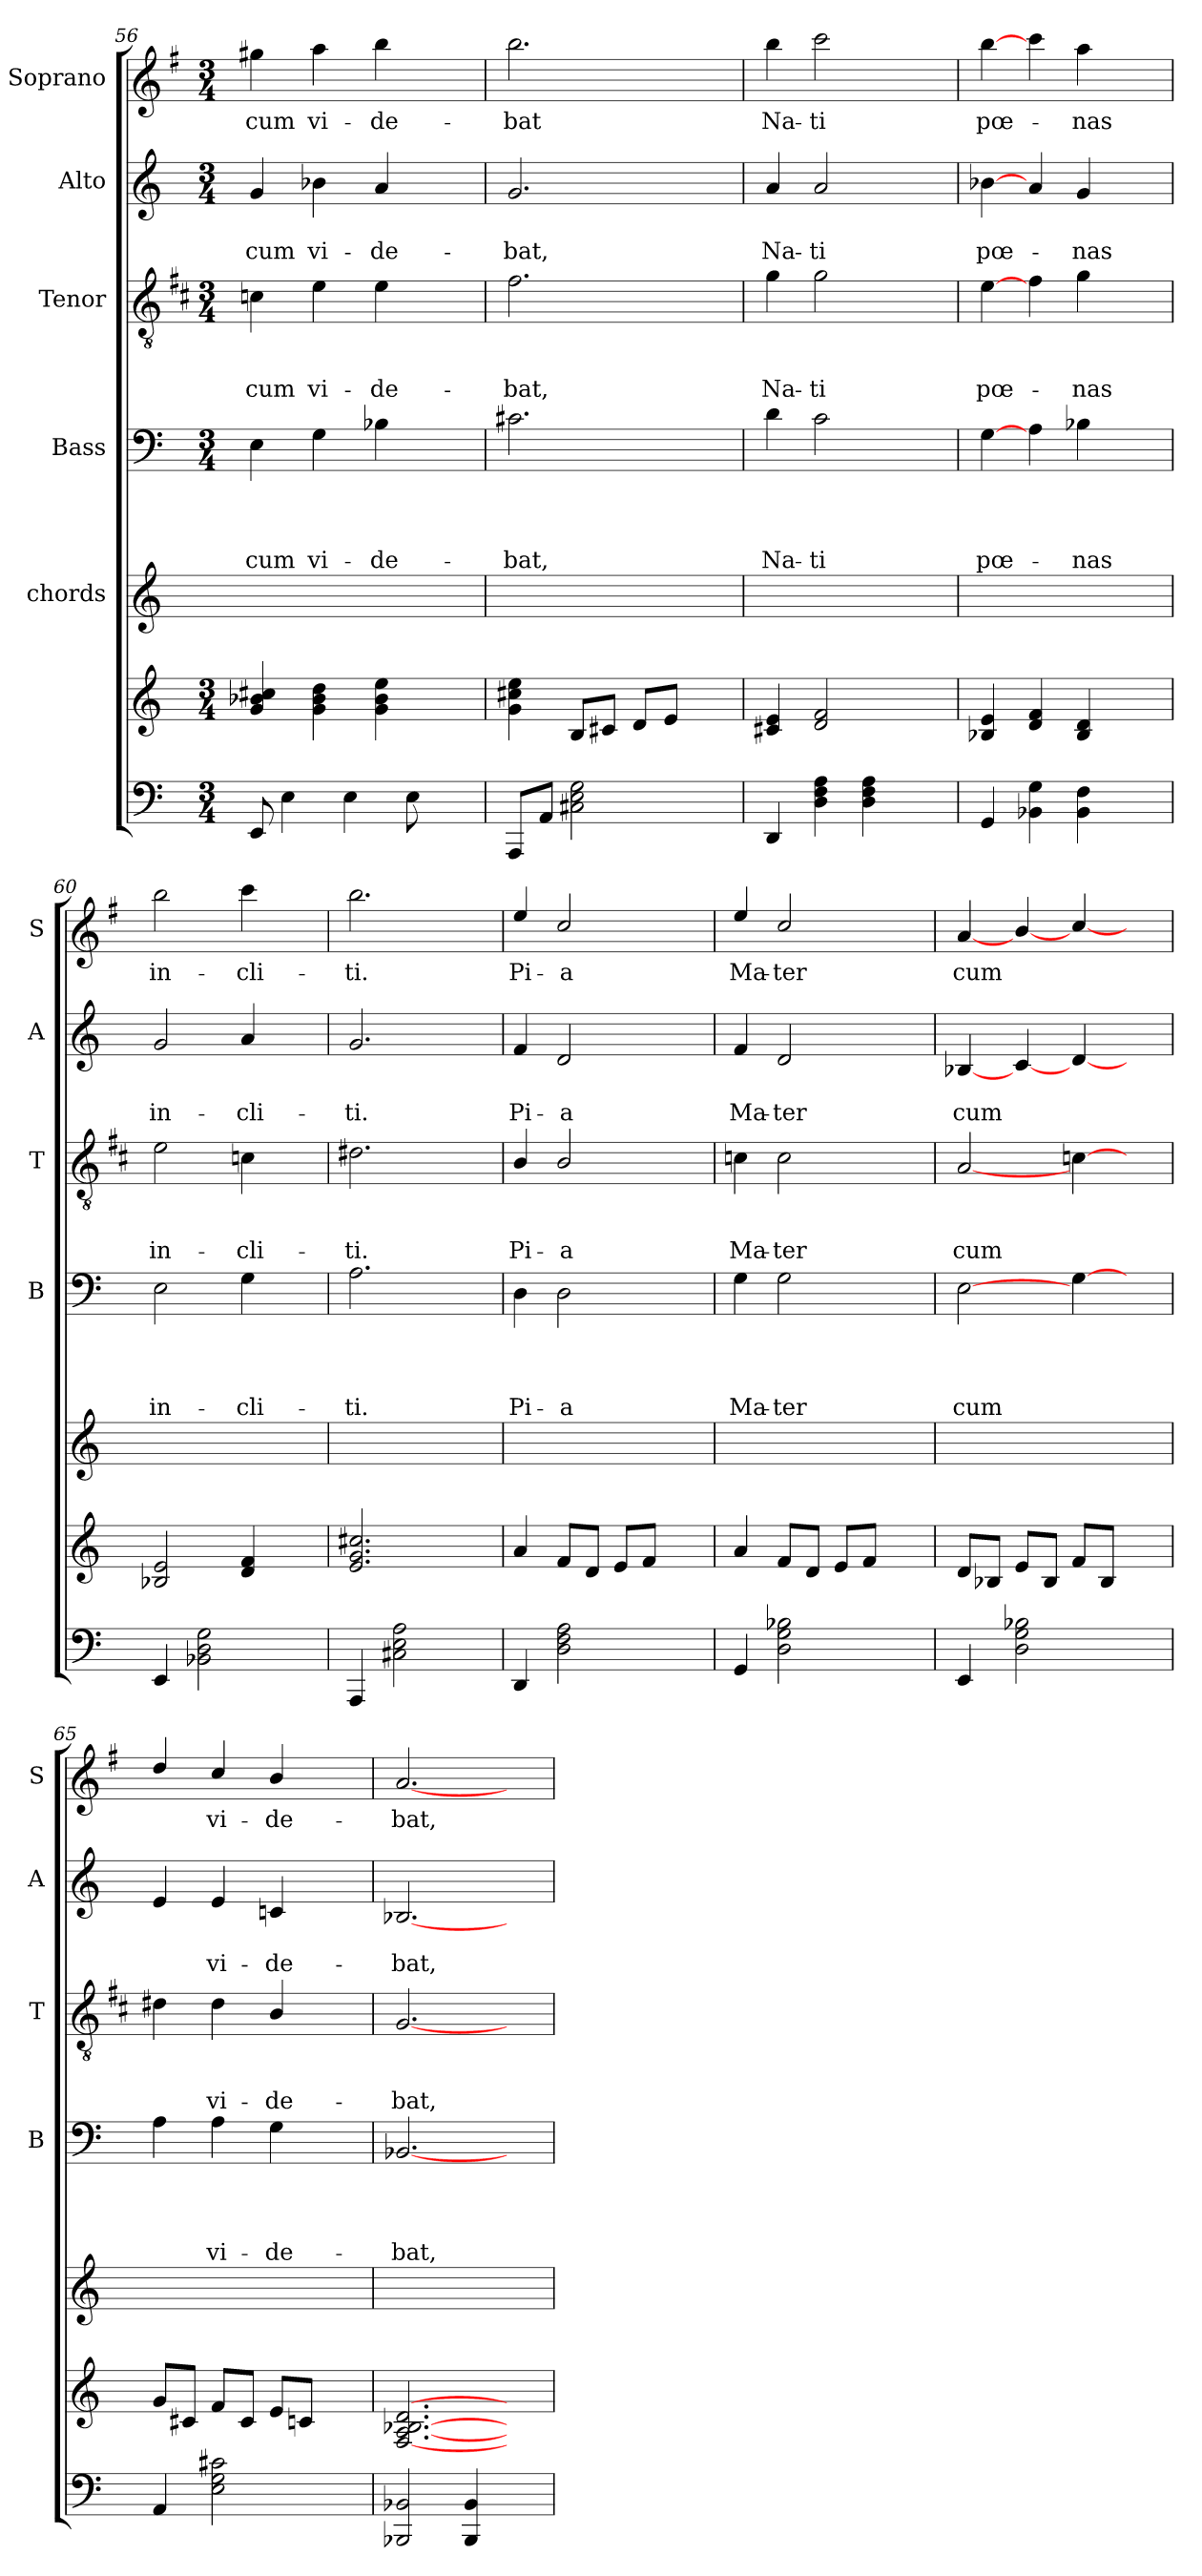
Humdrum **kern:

**kern	**kern	**kern	**kern	**text	**text	**text	**text	**kern	**text	**text	**text	**kern	**text	**text	**kern	**text
*part6	*part6	*part5	*part4	*part4	*part4	*part4	*part4	*part3	*part3	*part3	*part3	*part2	*part2	*part2	*part1	*part1
*staff7	*staff6	*staff5	*staff4	*staff4	*staff4	*staff4	*staff4	*staff3	*staff3	*staff3	*staff3	*staff2	*staff2	*staff2	*staff1	*staff1
*	*	*I"chords	*I"Bass	*	*	*	*	*I"Tenor	*	*	*	*I"Alto	*	*	*I"Soprano	*
*	*	*	*I'B	*	*	*	*	*I'T	*	*	*	*I'A	*	*	*I'S	*
*clefF4	*clefG2	*clefG2	*clefF4	*	*	*	*	*clefGv2	*	*	*	*clefG2	*	*	*clefG2	*
*	*	*	*	*	*	*	*	*ITrd1c2	*	*	*	*	*	*	*ITrd4c7	*
*k[]	*k[]	*k[]	*k[]	*	*	*	*	*k[]	*	*	*	*k[]	*	*	*k[]	*
*a:	*a:	*a:	*a:	*	*	*	*	*a:	*	*	*	*a:	*	*	*a:	*
*M3/4	*M3/4	*	*M3/4	*	*	*	*	*M3/4	*	*	*	*M3/4	*	*	*M3/4	*
=56	=56	=56	=56	=56	=56	=56	=56	=56	=56	=56	=56	=56	=56	=56	=56	=56
!	!	!	!	!	!	!	!LO:LY:b	!	!	!	!LO:LY:b	!	!	!LO:LY:b	!	!LO:LY:b
8EE/	4g/ 4b-X/ 4cc#X/	1ryy	4E\	.	.	.	cum	4B-X\	.	.	cum	4g/	.	cum	4cc#X\	cum
4E\	.	.	.	.	.	.	.	.	.	.	.	.	.	.	.	.
!	!	!	!	!	!	!	!LO:LY:b	!	!	!	!LO:LY:b	!	!	!LO:LY:b	!	!LO:LY:b
.	4g\ 4b-\ 4dd\	.	4G\	.	.	.	vi-	4d\	.	.	vi-	4b-X\	.	vi-	4dd\	vi-
4E\	.	.	.	.	.	.	.	.	.	.	.	.	.	.	.	.
!	!	!	!	!	!	!	!LO:LY:b	!	!	!	!LO:LY:b	!	!	!LO:LY:b	!	!LO:LY:b
.	4g\ 4b-\ 4ee\	.	4B-X\	.	.	.	-de-	4d\	.	.	-de-	4a/	.	-de-	4ee\	-de-
8E\	.	.	.	.	.	.	.	.	.	.	.	.	.	.	.	.
4ryy	4ryy	.	4ryy	.	.	.	.	4ryy	.	.	.	4ryy	.	.	4ryy	.
=57	=57	=57	=57	=57	=57	=57	=57	=57	=57	=57	=57	=57	=57	=57	=57	=57
!	!	!	!	!	!	!	!LO:LY:b	!	!	!	!LO:LY:b	!	!	!LO:LY:b	!	!LO:LY:b
8AAA/L	4g\ 4cc#X\ 4ee\	1ryy	2.c#X\	.	.	.	-bat,	2.e\	.	.	-bat,	2.g/	.	-bat,	2.ee\	-bat
8AA/J	.	.	.	.	.	.	.	.	.	.	.	.	.	.	.	.
2C#X\ 2E\ 2G\	8B/L	.	.	.	.	.	.	.	.	.	.	.	.	.	.	.
.	8c#X/J	.	.	.	.	.	.	.	.	.	.	.	.	.	.	.
.	8d/L	.	.	.	.	.	.	.	.	.	.	.	.	.	.	.
.	8e/J	.	.	.	.	.	.	.	.	.	.	.	.	.	.	.
4ryy	4ryy	.	4ryy	.	.	.	.	4ryy	.	.	.	4ryy	.	.	4ryy	.
=58	=58	=58	=58	=58	=58	=58	=58	=58	=58	=58	=58	=58	=58	=58	=58	=58
!	!	!	!	!	!	!	!LO:LY:b	!	!	!	!LO:LY:b	!	!	!LO:LY:b	!	!LO:LY:b
4DD/	4c#X/ 4e/	1ryy	4d\	.	.	.	Na-	4f\	.	.	Na-	4a/	.	Na-	4ee\	Na-
!	!	!	!	!	!	!	!LO:LY:b	!	!	!	!LO:LY:b	!	!	!LO:LY:b	!	!LO:LY:b
4D\ 4F\ 4A\	2d/ 2f/	.	2c\	.	.	.	-ti	2f\	.	.	-ti	2a/	.	-ti	2ff\	-ti
4D\ 4F\ 4A\	.	.	.	.	.	.	.	.	.	.	.	.	.	.	.	.
4ryy	4ryy	.	4ryy	.	.	.	.	4ryy	.	.	.	4ryy	.	.	4ryy	.
=59	=59	=59	=59	=59	=59	=59	=59	=59	=59	=59	=59	=59	=59	=59	=59	=59
!	!	!	!	!	!	!	!LO:LY:b	!	!	!	!LO:LY:b	!	!	!LO:LY:b	!	!LO:LY:b
4GG/	4B-X/ 4e/	1ryy	[4G\	.	.	.	pœ-	[4d\	.	.	pœ-	[4b-X\	.	pœ-	[4ee\	pœ-
4BB-X\ 4G\	4d/ 4f/	.	4A\	.	.	.	.	4e\	.	.	.	4a/	.	.	4ff\	.
!	!	!	!	!	!	!	!LO:LY:b	!	!	!	!LO:LY:b	!	!	!LO:LY:b	!	!LO:LY:b
4BB-\ 4F\	4B-/ 4d/	.	4B-X\	.	.	.	-nas	4f\	.	.	-nas	4g/	.	-nas	4dd\	-nas
4ryy	4ryy	.	4ryy	.	.	.	.	4ryy	.	.	.	4ryy	.	.	4ryy	.
!!LO:PB:g=z
=60	=60	=60	=60	=60	=60	=60	=60	=60	=60	=60	=60	=60	=60	=60	=60	=60
!	!	!	!	!	!	!	!LO:LY:b	!	!	!	!LO:LY:b	!	!	!LO:LY:b	!	!LO:LY:b
4EE/	2B-X/ 2e/	1ryy	2E\	.	.	.	in-	2d\	.	.	in-	2g/	.	in-	2ee\	in-
2BB-X\ 2D\ 2G\	.	.	.	.	.	.	.	.	.	.	.	.	.	.	.	.
!	!	!	!	!	!	!	!LO:LY:b	!	!	!	!LO:LY:b	!	!	!LO:LY:b	!	!LO:LY:b
.	4d/ 4f/	.	4G\	.	.	.	-cli-	4B-X\	.	.	-cli-	4a/	.	-cli-	4ff\	-cli-
4ryy	4ryy	.	4ryy	.	.	.	.	4ryy	.	.	.	4ryy	.	.	4ryy	.
=61	=61	=61	=61	=61	=61	=61	=61	=61	=61	=61	=61	=61	=61	=61	=61	=61
!	!	!	!	!	!	!	!LO:LY:b	!	!	!	!LO:LY:b	!	!	!LO:LY:b	!	!LO:LY:b
4AAA/	2.e/ 2.g/ 2.cc#X/	1ryy	2.A\	.	.	.	-ti.	2.c#X\	.	.	-ti.	2.g/	.	-ti.	2.ee\	-ti.
2C#X\ 2E\ 2A\	.	.	.	.	.	.	.	.	.	.	.	.	.	.	.	.
4ryy	4ryy	.	4ryy	.	.	.	.	4ryy	.	.	.	4ryy	.	.	4ryy	.
=62	=62	=62	=62	=62	=62	=62	=62	=62	=62	=62	=62	=62	=62	=62	=62	=62
!	!	!	!	!	!	!	!LO:LY:b	!	!	!	!LO:LY:b	!	!	!LO:LY:b	!	!LO:LY:b
4DD/	4a/	1ryy	4D\	.	.	.	Pi-	4A/	.	.	Pi-	4f/	.	Pi-	4a/	Pi-
!	!	!	!	!	!	!	!LO:LY:b	!	!	!	!LO:LY:b	!	!	!LO:LY:b	!	!LO:LY:b
2D\ 2F\ 2A\	8f/L	.	2D\	.	.	.	-a	2A/	.	.	-a	2d/	.	-a	2f/	-a
.	8d/J	.	.	.	.	.	.	.	.	.	.	.	.	.	.	.
.	8e/L	.	.	.	.	.	.	.	.	.	.	.	.	.	.	.
.	8f/J	.	.	.	.	.	.	.	.	.	.	.	.	.	.	.
4ryy	4ryy	.	4ryy	.	.	.	.	4ryy	.	.	.	4ryy	.	.	4ryy	.
=63	=63	=63	=63	=63	=63	=63	=63	=63	=63	=63	=63	=63	=63	=63	=63	=63
!	!	!	!	!	!	!	!LO:LY:b	!	!	!	!LO:LY:b	!	!	!LO:LY:b	!	!LO:LY:b
4GG/	4a/	1ryy	4G\	.	.	.	Ma-	4B-X\	.	.	Ma-	4f/	.	Ma-	4a/	Ma-
!	!	!	!	!	!	!	!LO:LY:b	!	!	!	!LO:LY:b	!	!	!LO:LY:b	!	!LO:LY:b
2D\ 2G\ 2B-X\	8f/L	.	2G\	.	.	.	-ter	2B-\	.	.	-ter	2d/	.	-ter	2f/	-ter
.	8d/J	.	.	.	.	.	.	.	.	.	.	.	.	.	.	.
.	8e/L	.	.	.	.	.	.	.	.	.	.	.	.	.	.	.
.	8f/J	.	.	.	.	.	.	.	.	.	.	.	.	.	.	.
4ryy	4ryy	.	4ryy	.	.	.	.	4ryy	.	.	.	4ryy	.	.	4ryy	.
=64	=64	=64	=64	=64	=64	=64	=64	=64	=64	=64	=64	=64	=64	=64	=64	=64
!	!	!	!	!	!	!	!LO:LY:b	!	!	!	!LO:LY:b	!	!	!LO:LY:b	!	!LO:LY:b
4EE/	8d/L	1ryy	[2E\	.	.	.	cum	[2G/	.	.	cum	[4B-X/	.	cum	[4d/	cum
.	8B-X/J	.	.	.	.	.	.	.	.	.	.	.	.	.	.	.
2D\ 2G\ 2B-X\	8e/L	.	.	.	.	.	.	.	.	.	.	[4c/	.	.	[4e/	.
.	8B-/J	.	.	.	.	.	.	.	.	.	.	.	.	.	.	.
.	8f/L	.	[4G\	.	.	.	.	[4B-X\	.	.	.	[4d/	.	.	[4f/	.
.	8B-/J	.	.	.	.	.	.	.	.	.	.	.	.	.	.	.
4ryy	4ryy	.	4ryy	.	.	.	.	4ryy	.	.	.	4ryy	.	.	4ryy	.
=65	=65	=65	=65	=65	=65	=65	=65	=65	=65	=65	=65	=65	=65	=65	=65	=65
4AA/	8g/L	1ryy	4A\	.	.	.	.	4c#X\	.	.	.	4e/	.	.	4g/	.
.	8c#X/J	.	.	.	.	.	.	.	.	.	.	.	.	.	.	.
!	!	!	!	!	!	!	!LO:LY:b	!	!	!	!LO:LY:b	!	!	!LO:LY:b	!	!LO:LY:b
2E\ 2G\ 2c#X\	8f/L	.	4A\	.	.	.	vi-	4c#\	.	.	vi-	4e/	.	vi-	4f/	vi-
.	8c#/J	.	.	.	.	.	.	.	.	.	.	.	.	.	.	.
!	!	!	!	!	!	!	!LO:LY:b	!	!	!	!LO:LY:b	!	!	!LO:LY:b	!	!LO:LY:b
.	8e/L	.	4G\	.	.	.	-de-	4A/	.	.	-de-	4cni/	.	-de-	4e/	-de-
.	8cn/J	.	.	.	.	.	.	.	.	.	.	.	.	.	.	.
4ryy	4ryy	.	4ryy	.	.	.	.	4ryy	.	.	.	4ryy	.	.	4ryy	.
=66	=66	=66	=66	=66	=66	=66	=66	=66	=66	=66	=66	=66	=66	=66	=66	=66
!	!	!	!	!	!	!	!LO:LY:b	!	!	!	!LO:LY:b	!	!	!LO:LY:b	!	!LO:LY:b
2BBB-X/ 2BB-X/	[2.F/ [2.A/ [2.B-X/ [2.d/	1ryy	[2.BB-X/	.	.	.	-bat,	[2.F/	.	.	-bat,	[2.B-X/	.	-bat,	[2.d/	-bat,
4BBB-/ 4BB-/	.	.	.	.	.	.	.	.	.	.	.	.	.	.	.	.
4ryy	4ryy	.	4ryy	.	.	.	.	4ryy	.	.	.	4ryy	.	.	4ryy	.
=	=	=	=	=	=	=	=	=	=	=	=	=	=	=	=	=
*-	*-	*-	*-	*-	*-	*-	*-	*-	*-	*-	*-	*-	*-	*-	*-	*-
